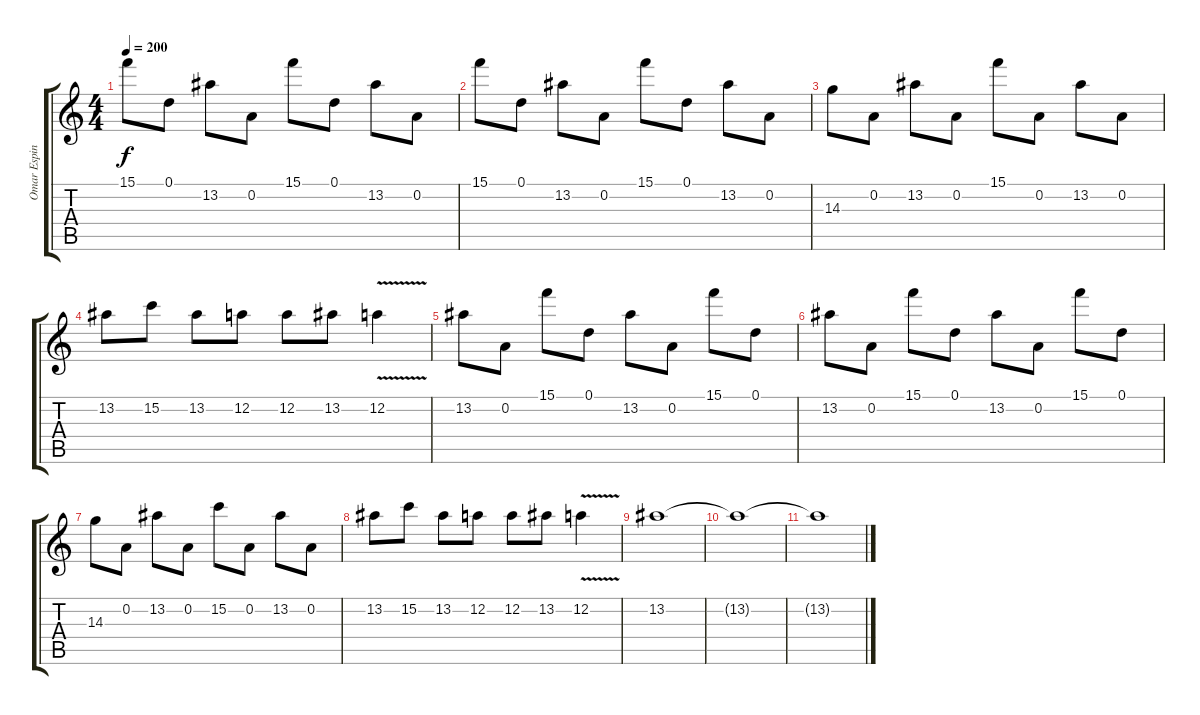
\track ("Omar Espinosa - Guitar" "Omar Espin") {instrument distortionguitar}
\staff {score tabs}
\tuning (D4 A3 F3 C3 G2 C2) {hide}
\ts (4 4)
\tempo 200
\clef g2
\ks c
15.1.8{dy f} 0.1.8 13.2.8 0.2.8 15.1.8 0.1.8 13.2.8 0.2.8 |
15.1.8 0.1.8 13.2.8 0.2.8 15.1.8 0.1.8 13.2.8 0.2.8 |
14.3.8 0.2.8 13.2.8 0.2.8 15.1.8 0.2.8 13.2.8 0.2.8 |
13.2.8 15.2.8 13.2.8 12.2.8 12.2.8 13.2.8 12.2{v}.4 |
13.2.8 0.2.8 15.1.8 0.1.8 13.2.8 0.2.8 15.1.8 0.1.8 |
13.2.8 0.2.8 15.1.8 0.1.8 13.2.8 0.2.8 15.1.8 0.1.8 |
14.3.8 0.2.8 13.2.8 0.2.8 15.2.8 0.2.8 13.2.8 0.2.8 |
13.2.8 15.2.8 13.2.8 12.2.8 12.2.8 13.2.8 12.2{v}.4 |
13.2.1 |
13.2{t}.1 |
13.2{t}.1{volume 1}
